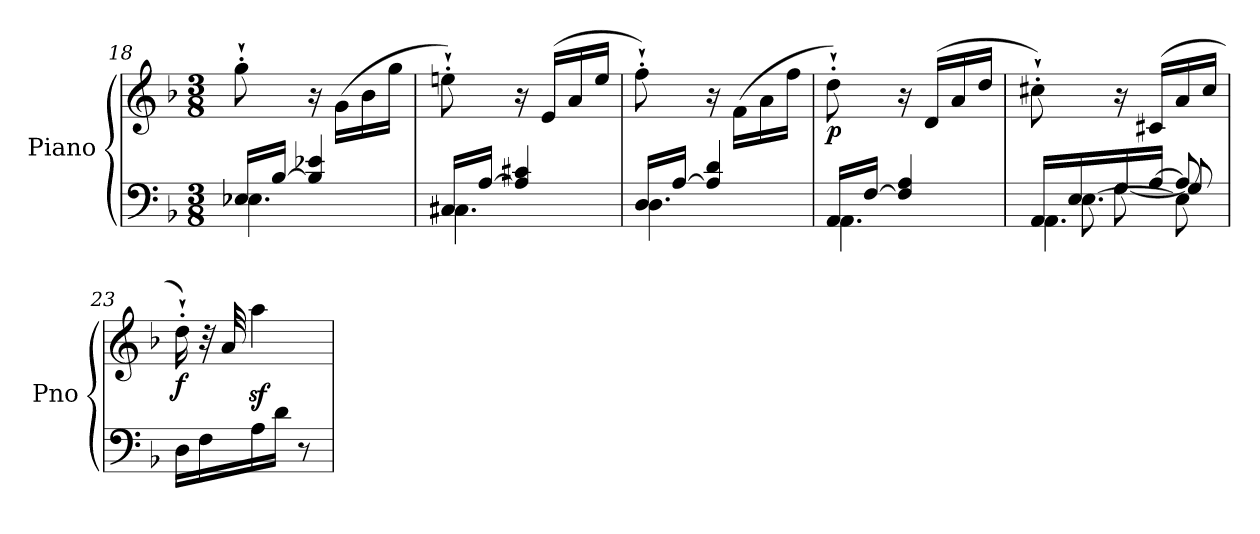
**kern	**kern	**dynam
*part1	*part1	*part1
*staff2	*staff1	*staff1/2
*I"Piano	*	*
*I'Pno	*	*
*clefF4	*clefG2	*
*k[b-]	*k[b-]	*
*M3/8	*M3/8	*
=18	=18	=18
*^	*	*
16E-X/LL	4.E-X\	8gg'`\	.
[16B-/JJ	.	.	.
4B-/] 4e-X/	.	16r	.
.	.	(>16g\LL	.
.	.	16b-\	.
.	.	16gg\JJ	.
=19	=19	=19	=19
!	!	!	!LO:DY:b
16C#X/LL	4.C#X\	8een'`\)	other-dynamics
[16A/JJ	.	.	.
4A/] 4c#X/	.	16r	.
.	.	(<16e/LL	.
.	.	16a/	.
.	.	16ee/JJ	.
!!LO:LB:g=z
=20	=20	=20	=20
16D/LL	4.D\	8ff'`\)	.
[16A/JJ	.	.	.
4A/] 4d/	.	16r	.
.	.	(>16f\LL	.
.	.	16a\	.
.	.	16ff\JJ	.
=21	=21	=21	=21
!	!	!	!LO:DY:b
16AA/LL	4.AA\	8dd'`\)	p
[16F/JJ	.	.	.
4F/] 4A/	.	16r	.
!	!	!	!LO:DY:b
.	.	(<16d/LL	other-dynamics
.	.	16a/	.
.	.	16dd/JJ	.
=22	=22	=22	=22
*^	*^	*	*
16AA/LL	4.AA\	16ryy	8ryy	8cc#X'`\)	.
16E/	.	[8.E\	.	.	.
16G/	.	.	[8G\	16r	.
[16A/JJ	.	.	.	(<16c#X/LL	.
8A/]	.	8E\]	8G/]	16a/	.
.	.	.	.	16cc#/JJ	.
*v	*v	*v	*v	*	*
=23	=23	=23
!	!	!LO:DY:b
16D\LL	16dd'`\)	f
16F\	32r	.
.	32a/	.
16A\	4aaz<\	.
16d\JJ	.	.
8r	.	.
=	=	=
*-	*-	*-
